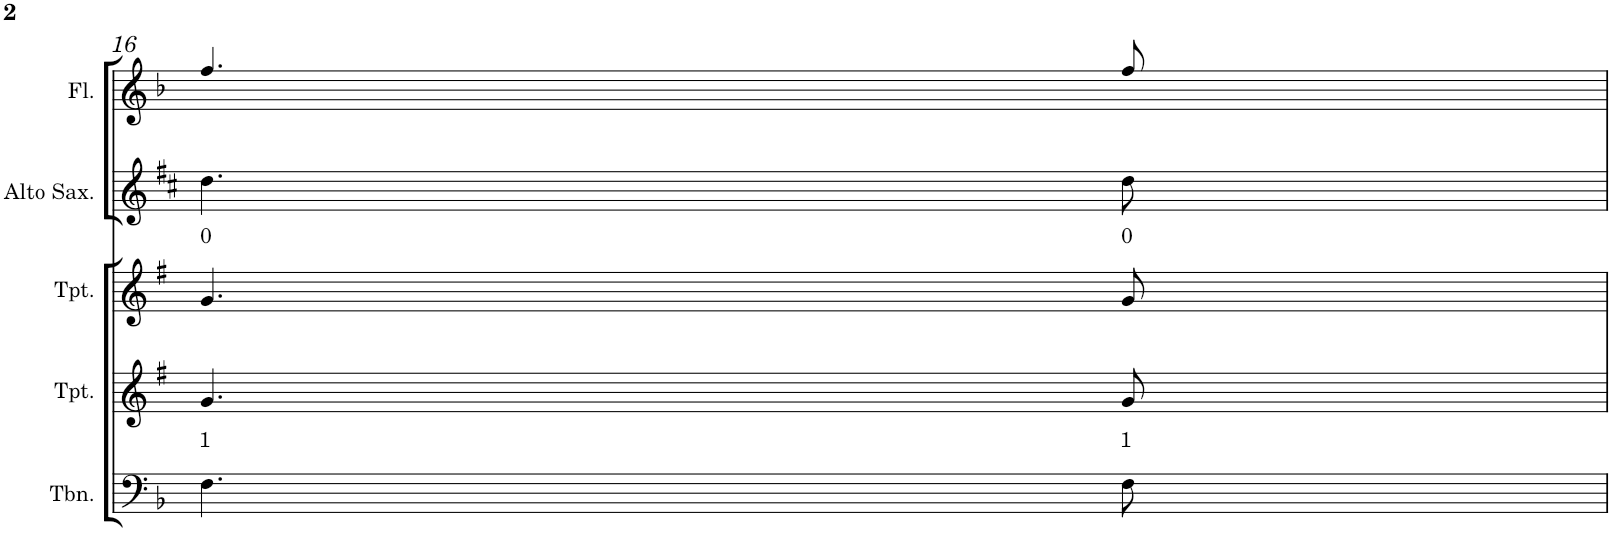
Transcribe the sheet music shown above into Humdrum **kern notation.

**kern	**kern	**kern	**kern	**kern
*part5	*part4	*part3	*part2	*part1
*staff5	*staff4	*staff3	*staff2	*staff1
*I"C clavF	*I"Bb	*I"Bb - Pirata	*I"Eb	*I"C clavG
!!LO:PB:g=z
*clefF4	*clefG2	*clefG2	*clefG2	*clefG2
*	*Trd1c2	*Trd1c2	*Trd5c9	*
*k[b-]	*k[f#]	*k[f#]	*k[f#c#]	*k[b-]
*F:	*G:	*G:	*D:	*F:
*M2/4	*M2/4	*M2/4	*M2/4	*M2/4
=16	=16	=16	=16	=16
!	!	!LO:TX:a:t=0	!	!
!LO:TX:a:t=1	!	!	!	!
4.F\	4.g/	4.g/	4.dd\	4.ff/
!	!	!LO:TX:a:t=0	!	!
!LO:TX:a:t=1	!	!	!	!
8F\	8g/	8g/	8dd\	8ff/
=	=	=	=	=
*-	*-	*-	*-	*-
